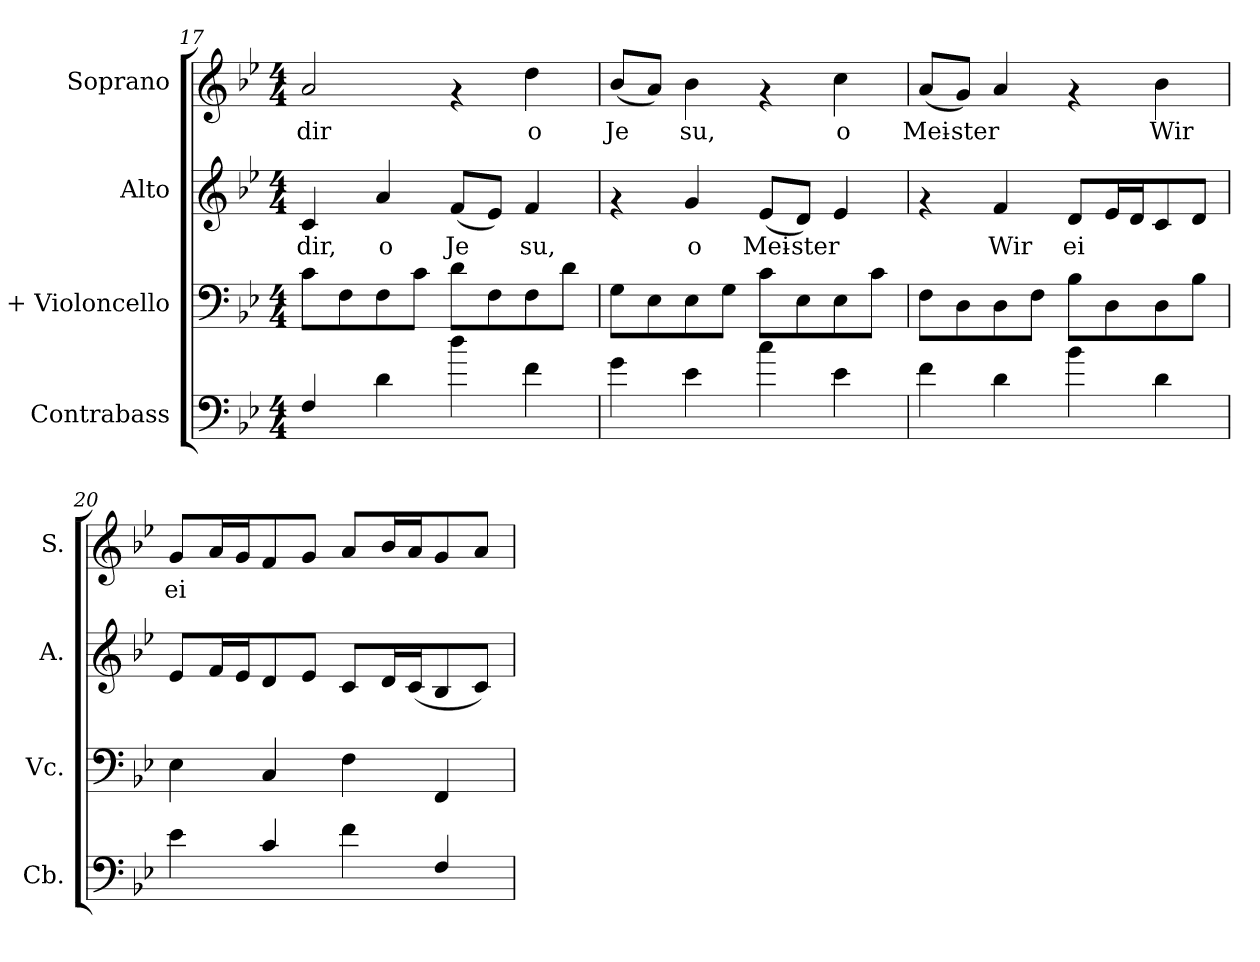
**kern	**kern	**kern	**text	**kern	**text
*part4	*part3	*part2	*part2	*part1	*part1
*staff4	*staff3	*staff2	*staff2	*staff1	*staff1
*I"Contrabass	*I"+  Violoncello	*I"Alto	*	*I"Soprano	*
*I'Cb.	*I'Vc.	*I'A.	*	*I'S.	*
*clefF4	*clefF4	*clefG2	*	*clefG2	*
*ITrd7c12	*	*	*	*	*
*k[b-e-]	*k[b-e-]	*k[b-e-]	*	*k[b-e-]	*
*B-:	*B-:	*B-:	*	*B-:	*
*M4/4	*M4/4	*M4/4	*	*M4/4	*
=17	=17	=17	=17	=17	=17
!	!	!	!LO:LY:b:cj	!	!LO:LY:b:cj
4FF/	8c\L	4c/	dir,	2a/	dir
.	8F\	.	.	.	.
!	!	!	!LO:LY:b:cj	!	!
4D\	8F\	4a/	o	.	.
.	8c\J	.	.	.	.
!	!	!	!LO:LY:b:cj	!	!
4d\	8d\L	(<8f/L	Je-	4rf	.
!	!	!	!LO:LY:b:cj	!	!
.	8F\	8e-/J)	--	.	.
!	!	!	!LO:LY:b:cj	!	!LO:LY:b:cj
4F\	8F\	4f/	-su,	4dd\	o
.	8d\J	.	.	.	.
=18	=18	=18	=18	=18	=18
!	!	!	!	!	!LO:LY:b:cj
4G\	8G<\L	4rf	.	(<8b-/L	Je-
!	!	!	!	!	!LO:LY:b:cj
.	8E-\	.	.	8a/J)	--
!	!	!	!LO:LY:b:cj	!	!LO:LY:b:cj
4E-\	8E-\	4g/	o	4b-\	-su,
.	8G\J	.	.	.	.
!	!	!	!LO:LY:b:cj	!	!
4c>\	8c<\L	(<8e-/L	Mei-	4rf	.
!	!	!	!LO:LY:b:cj	!	!
.	8E-\	8d/J)	-ster	.	.
!	!	!	!LO:LY:b:cj	!	!LO:LY:b:cj
4E-\	8E-\	4e-/	.	4cc\	o
.	8c\J	.	.	.	.
=19	=19	=19	=19	=19	=19
!	!	!	!	!	!LO:LY:b:cj
4F\	8F\L	4rf	.	(<8a/L	Mei-
!	!	!	!	!	!LO:LY:b:cj
.	8D\	.	.	8g/J)	-ster
!	!	!	!LO:LY:b:cj	!	!LO:LY:b:cj
4D\	8D\	4f/	Wir	4a/	.
.	8F\J	.	.	.	.
!	!	!	!LO:LY:b:cj	!	!
4B-\	8B-\L	8d/L	ei-	4rf	.
!	!	!	!LO:LY:b:cj	!	!
.	8D\	16e-/	--	.	.
!	!	!	!LO:LY:b:cj	!	!
.	.	16d/	--	.	.
!	!	!	!LO:LY:b:cj	!	!LO:LY:b:cj
4D\	8D\	8c/	--	4b-\	Wir
!	!	!	!LO:LY:b:cj	!	!
.	8B-\J	8d/J	--	.	.
=20	=20	=20	=20	=20	=20
!	!	!	!LO:LY:b:cj	!	!LO:LY:b:cj
4E-\	4E-\	8e-/L	--	8g/L	ei-
!	!	!	!LO:LY:b:cj	!	!LO:LY:b:cj
.	.	16f/	--	16a/	--
!	!	!	!LO:LY:b:cj	!	!LO:LY:b:cj
.	.	16e-/	--	16g/	--
!	!	!	!LO:LY:b:cj	!	!LO:LY:b:cj
4C/	4C/	8d/	--	8f/	--
!	!	!	!LO:LY:b:cj	!	!LO:LY:b:cj
.	.	8e-/J	--	8g/J	--
!	!	!	!LO:LY:b:cj	!	!LO:LY:b:cj
4F\	4F\	8c/L	--	8a/L	--
!	!	!	!LO:LY:b:cj	!	!LO:LY:b:cj
.	.	16d/	--	16b-/	--
!	!	!	!LO:LY:b:cj	!	!LO:LY:b:cj
.	.	(<16c/	--	16a/	--
!	!	!	!LO:LY:b:cj	!	!LO:LY:b:cj
4FF/	4FF/	8B-/	--	8g/	--
!	!	!	!LO:LY:b:cj	!	!LO:LY:b:cj
.	.	8c/J)	--	8a/J	--
=	=	=	=	=	=
*-	*-	*-	*-	*-	*-
